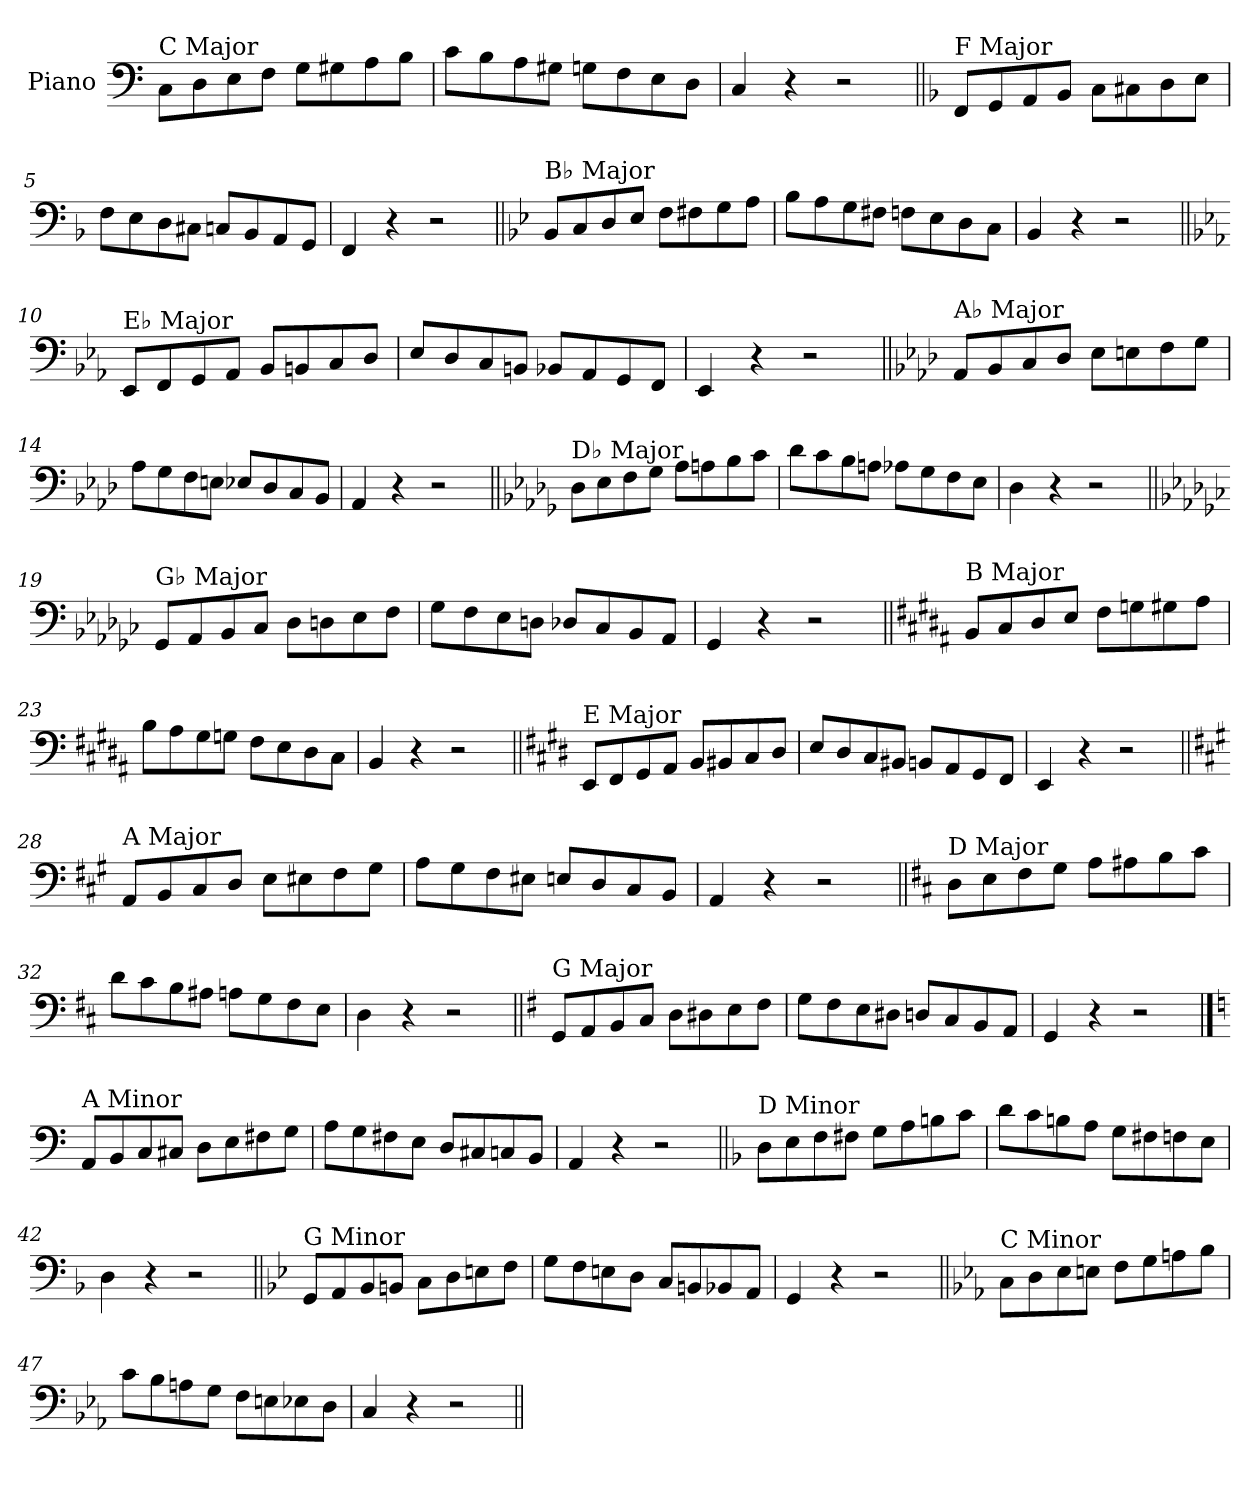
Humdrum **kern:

**kern
*part1
*staff1
*I"Piano
*I'Pno.
*clefF4
*k[]
=1
!LO:TX:a:t=C Major
8C\L
8D\
8E\
8F\J
8G\L
8G#X\
8A\
8B\J
=2
8c\L
8B\
8A\
8G#X\J
8Gn\L
8F\
8E\
8D\J
=3
4C/
4r
2r
=4||
*k[b-]
!LO:TX:a:t=F Major
8FF/L
8GG/
8AA/
8BB-/J
8C\L
8C#X\
8D\
8E\J
=5
8F\L
8E\
8D\
8C#X\J
8Cn/L
8BB-/
8AA/
8GG/J
=6
4FF/
4r
2r
!!LO:LB:g=z
=7||
*k[b-e-]
!LO:TX:a:t=B♭ Major
8BB-/L
8C/
8D/
8E-/J
8F\L
8F#X\
8G\
8A\J
=8
8B-\L
8A\
8G\
8F#X\J
8Fn\L
8E-\
8D\
8C\J
=9
4BB-/
4r
2r
=10||
*k[b-e-a-]
!LO:TX:a:t=E♭ Major
8EE-/L
8FF/
8GG/
8AA-/J
8BB-/L
8BBn/
8C/
8D/J
=11
8E-/L
8D/
8C/
8BBn/J
8BB-X/L
8AA-/
8GG/
8FF/J
=12
4EE-/
4r
2r
!!LO:LB:g=z
=13||
*k[b-e-a-d-]
!LO:TX:a:t=A♭ Major
8AA-/L
8BB-/
8C/
8D-/J
8E-\L
8En\
8F\
8G\J
=14
8A-\L
8G\
8F\
8En\J
8E-X/L
8D-/
8C/
8BB-/J
=15
4AA-/
4r
2r
=16||
*k[b-e-a-d-g-]
!LO:TX:a:t=D♭ Major
8D-\L
8E-\
8F\
8G-\J
8A-\L
8An\
8B-\
8c\J
=17
8d-\L
8c\
8B-\
8An\J
8A-X\L
8G-\
8F\
8E-\J
=18
4D-\
4r
2r
!!LO:LB:g=z
=19||
*k[b-e-a-d-g-c-]
!LO:TX:a:t=G♭ Major
8GG-/L
8AA-/
8BB-/
8C-/J
8D-\L
8Dn\
8E-\
8F\J
=20
8G-\L
8F\
8E-\
8Dn\J
8D-X/L
8C-/
8BB-/
8AA-/J
=21
4GG-/
4r
2r
=22||
*k[f#c#g#d#a#]
!LO:TX:a:t=B Major
8BB/L
8C#/
8D#/
8E/J
8F#\L
8Gn\
8G#X\
8A#\J
=23
8B\L
8A#\
8G#\
8Gn\J
8F#\L
8E\
8D#\
8C#\J
=24
4BB/
4r
2r
!!LO:LB:g=z
=25||
*k[f#c#g#d#]
!LO:TX:a:t=E Major
8EE/L
8FF#/
8GG#/
8AA/J
8BB/L
8BB#X/
8C#/
8D#/J
=26
8E/L
8D#/
8C#/
8BB#X/J
8BBn/L
8AA/
8GG#/
8FF#/J
=27
4EE/
4r
2r
=28||
*k[f#c#g#]
!LO:TX:a:t=A Major
8AA/L
8BB/
8C#/
8D/J
8E\L
8E#X\
8F#\
8G#\J
=29
8A\L
8G#\
8F#\
8E#X\J
8En/L
8D/
8C#/
8BB/J
=30
4AA/
4r
2r
!!LO:LB:g=z
=31||
*k[f#c#]
!LO:TX:a:t=D Major
8D\L
8E\
8F#\
8G\J
8A\L
8A#X\
8B\
8c#\J
=32
8d\L
8c#\
8B\
8A#X\J
8An\L
8G\
8F#\
8E\J
=33
4D\
4r
2r
=34||
*k[f#]
!LO:TX:a:t=G Major
8GG/L
8AA/
8BB/
8C/J
8D\L
8D#X\
8E\
8F#\J
=35
8G\L
8F#\
8E\
8D#X\J
8Dn/L
8C/
8BB/
8AA/J
=36
4GG/
4r
2r
!!LO:PB:g=z
==37
*k[]
!LO:TX:a:t=A Minor
8AA/L
8BB/
8C/
8C#X/J
8D\L
8E\
8F#X\
8G\J
=38
8A\L
8G\
8F#X\
8E\J
8D/L
8C#X/
8Cn/
8BB/J
=39
4AA/
4r
2r
=40||
*k[b-]
!LO:TX:a:t=D Minor
8D\L
8E\
8F\
8F#X\J
8G\L
8A\
8Bn\
8c\J
=41
8d\L
8c\
8Bn\
8A\J
8G\L
8F#X\
8Fn\
8E\J
=42
4D\
4r
2r
!!LO:LB:g=z
=43||
*k[b-e-]
!LO:TX:a:t=G Minor
8GG/L
8AA/
8BB-/
8BBn/J
8C\L
8D\
8En\
8F\J
=44
8G\L
8F\
8En\
8D\J
8C/L
8BBn/
8BB-X/
8AA/J
=45
4GG/
4r
2r
=46||
*k[b-e-a-]
!LO:TX:a:t=C Minor
8C\L
8D\
8E-\
8En\J
8F\L
8G\
8An\
8B-\J
=47
8c\L
8B-\
8An\
8G\J
8F\L
8En\
8E-X\
8D\J
=48
4C/
4r
2r
=||
*-
